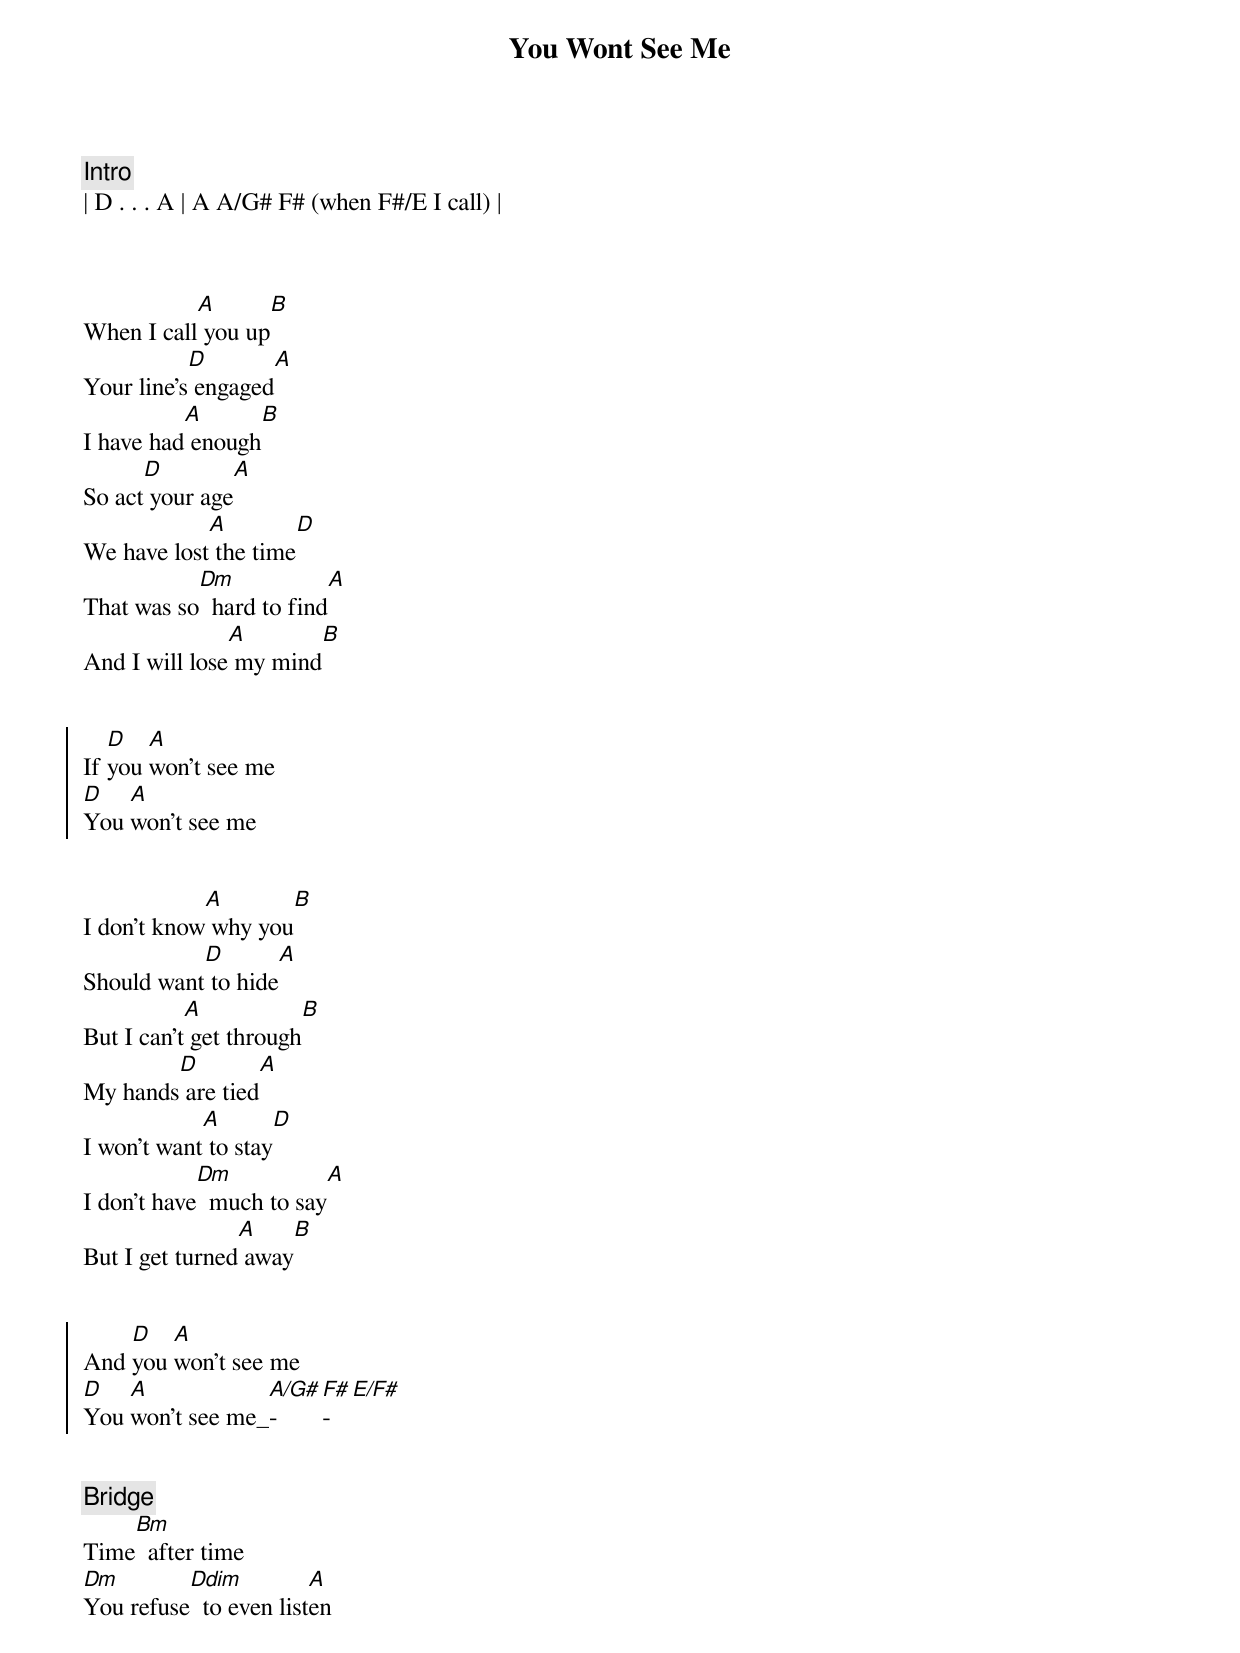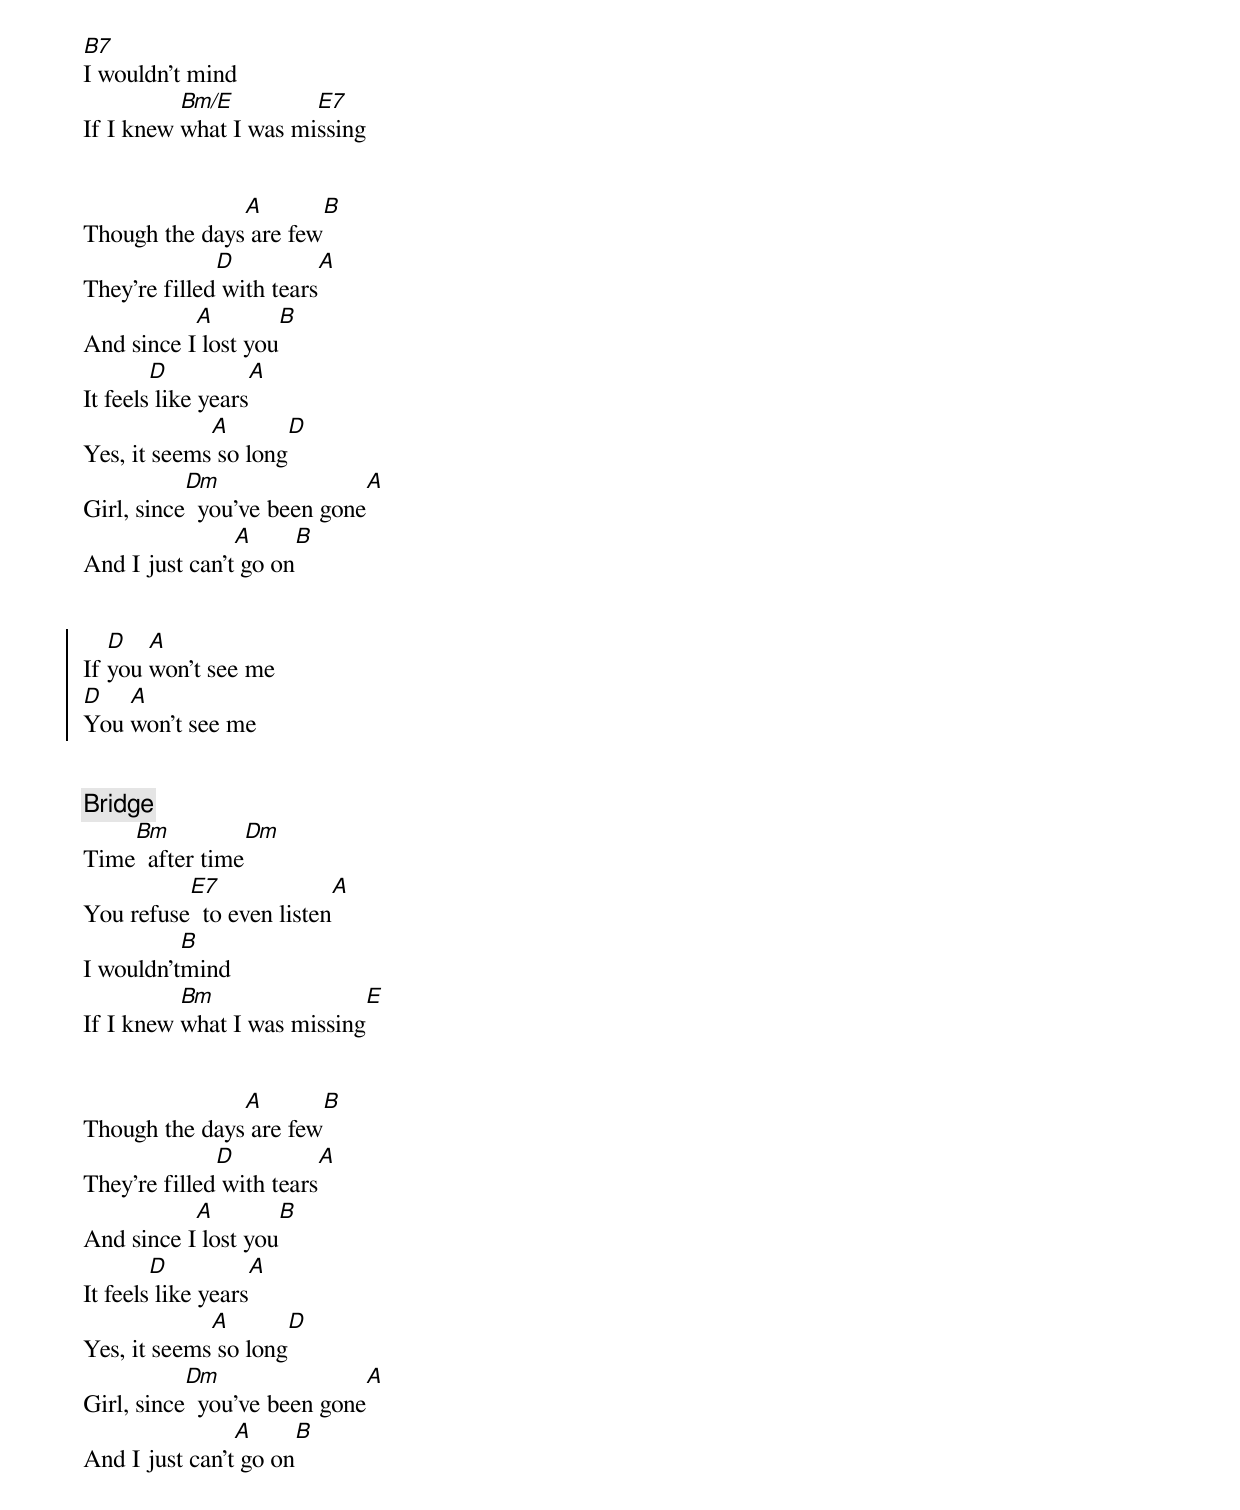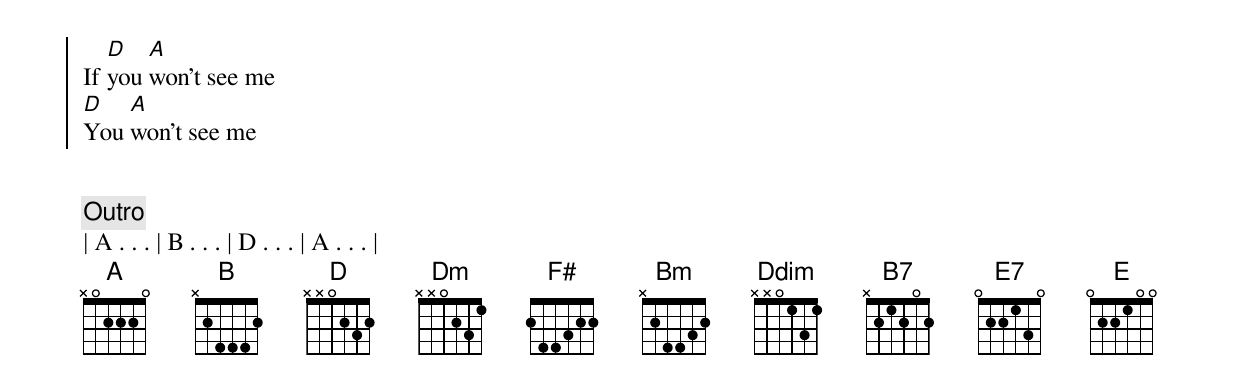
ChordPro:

{title:You Wont See Me}
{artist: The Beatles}
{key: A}
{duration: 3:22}
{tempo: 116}

{c: Intro}
| D . . . A | A A/G# F# (when F#/E I call) |



{start_of_verse}
When I call[A] you up[B]
Your line's[D] engaged[A]
I have had[A] enough[B]
So act[D] your age[A]
We have lost[A] the time[D]
That was so[Dm]  hard to find[A]
And I will lose[A] my mind[B]
{end_of_verse}


{start_of_chorus}
If [D]you [A]won't see me
[D]You [A]won't see me
{end_of_chorus}


{start_of_verse}
I don't know[A] why you[B]
Should want[D] to hide[A]
But I can't[A] get through[B]
My hands[D] are tied[A]
I won't want[A] to stay[D]
I don't have[Dm]  much to say[A]
But I get turned[A] away[B]
{end_of_verse}


{start_of_chorus}
And [D]you [A]won't see me
[D]You [A]won't see me_[A/G#]-[F#]-[E/F#]
{end_of_chorus}


{comment: Bridge}
Time[Bm]  after time
[Dm]You refuse[Ddim]  to even list[A]en
[B7]I wouldn't mind
If I knew [Bm/E]what I was mi[E7]ssing


{start_of_verse}
Though the days[A] are few[B]
They're filled[D] with tears[A]
And since I[A] lost you[B]
It feels[D] like years[A]
Yes, it seems[A] so long[D]
Girl, since[Dm]  you've been gone[A]
And I just can't[A] go on[B]
{end_of_verse}


{start_of_chorus}
If [D]you [A]won't see me
[D]You [A]won't see me
{end_of_chorus}


{comment: Bridge}
Time[Bm]  after time[Dm]
You refuse[E7]  to even listen[A]
I wouldn't[B]mind
If I knew [Bm]what I was missing[E]


{start_of_verse}
Though the days[A] are few[B]
They're filled[D] with tears[A]
And since I[A] lost you[B]
It feels[D] like years[A]
Yes, it seems[A] so long[D]
Girl, since[Dm]  you've been gone[A]
And I just can't[A] go on[B]
{end_of_verse}


{start_of_chorus}
If [D]you [A]won't see me
[D]You [A]won't see me
{end_of_chorus}


{comment: Outro}
| A . . . | B . . . | D . . . | A . . . |
